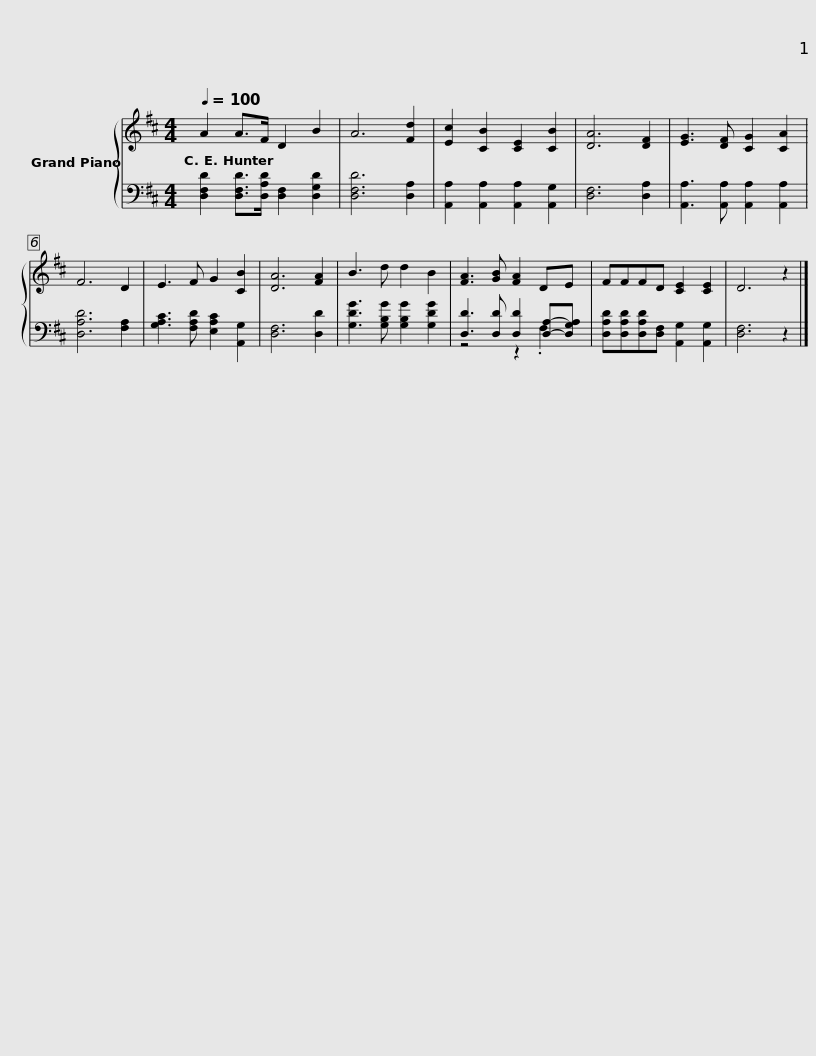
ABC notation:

X:1
%%score { 1 | ( 2 3 ) }
L:1/8
Q:1/4=100
M:4/4
I:linebreak $
K:D
V:1 treble
V:2 bass
V:3 bass
V:1
 A2 A>F D2 B2 | A6 [Fd]2 | [Ec]2 [CB]2 [CE]2 [CB]2 | [DA]6 [DF]2 | [EG]3 [DF] [CG]2 [CA]2 | %5
 F6 D2 | E3 F G2 [CB]2 | [DA]6 [FA]2 | B3 d d2 B2 |$ [FA]3 [GB] [FA]2 DE | %10
 FFFD [CE]2 [CE]2 | D6 z2 |] %12
V:2
 [D,F,D]2 [D,F,D]>[D,A,D] [D,F,]2 [D,G,D]2 | [D,F,D]6 [D,A,]2 | [A,,A,]2 [A,,A,]2 [A,,A,]2 [A,,G,]2 | [D,F,]6 [D,A,]2 | [A,,A,]3 [A,,A,] [A,,A,]2 [A,,A,]2 | %5
 [D,A,D]6 [F,A,]2 | [G,A,C]3 [F,A,D] [E,A,C]2 [A,,G,]2 | [D,F,]6 [D,D]2 | [G,DG]3 [G,B,G] [G,B,G]2 [G,DG]2 |$ [D,D]3 [D,D] [D,D]2 [D,A,]-[D,G,A,] | %10
 [D,A,D][D,A,D][D,A,D][D,F,] [A,,G,]2 [A,,G,]2 | [D,F,]6 z2 |] %12
V:3
 x8 | x8 | x8 | x8 | x8 | %5
 x8 | x8 | x8 | x8 |$ z4 z2 .F,2 | %10
 x8 | x8 |] %12
